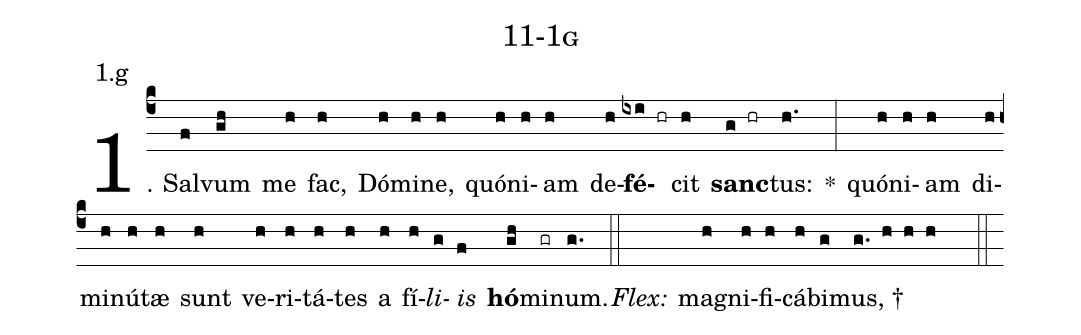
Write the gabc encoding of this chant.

name: 11-1g;
annotation: 1.g;
%%
(c4)1. Sal(f)vum(gh) me(h) fac,(h) Dó(h)mi(h)ne,(h) quón(h)i(h)am(h) de(h)<b>fé</b>(ixi hr)cit(h) <b>sanc</b>(g hr)tus:(h.) *(:) quón(h)i(h)am(h) di(h)mi(h)nú(h)tæ(h) sunt(h) ve(h)ri(h)tá(h)tes(h) a(h) fí(h)<i>li</i>(g)<i>is</i>(f) <b>hó</b>(gh)mi(gr)num.(g.) (::)
<i>Flex:</i>()  ma(h)gni(h)fi(h)cá(h)bi(g)mus, †(g. h h h  ::)
